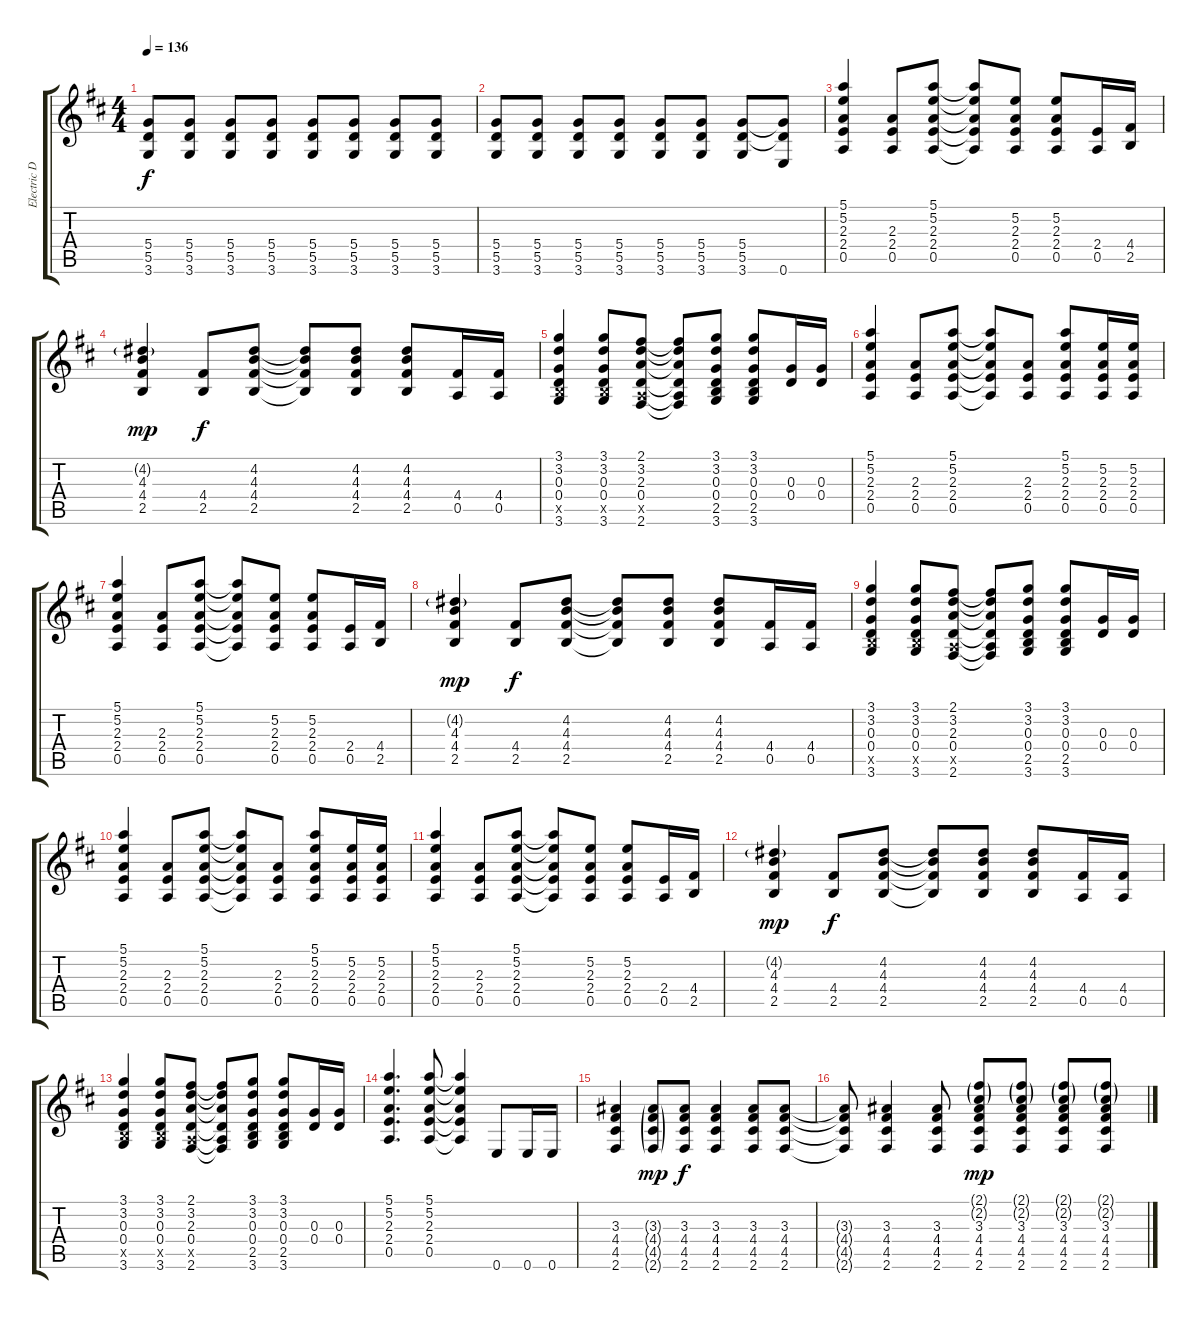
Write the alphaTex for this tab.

\track ("Electric Distortion" "Electric D") {instrument distortionguitar}
\staff {score tabs}
\tuning (E4 B3 G3 D3 A2 E2) {hide}
\ts (4 4)
\tempo 136
\clef g2
\ks d
(5.4 5.5 3.6).8{dy f} (5.4 5.5 3.6).8 (5.4 5.5 3.6).8 (5.4 5.5 3.6).8 (5.4 5.5 3.6).8 (5.4 5.5 3.6).8 (5.4 5.5 3.6).8 (5.4 5.5 3.6).8 |
(5.4 5.5 3.6).8 (5.4 5.5 3.6).8 (5.4 5.5 3.6).8 (5.4 5.5 3.6).8 (5.4 5.5 3.6).8 (5.4 5.5 3.6).8 (5.4 5.5 3.6).8 (5.4{t} 5.5{t} 0.6).8 |
(5.1 5.2 2.3 2.4 0.5).4 (2.3 2.4 0.5).8 (5.1 5.2 2.3 2.4 0.5).8 (5.1{t} 5.2{t} 2.3{t} 2.4{t} 0.5{t}).8 (5.2 2.3 2.4 0.5).8 (5.2 2.3 2.4 0.5).8 (2.4 0.5).16 (4.4 2.5).16 |
(4.2{g} 4.3 4.4 2.5).4{dy mp} (4.4 2.5).8{dy f} (4.2 4.3 4.4 2.5).8 (4.2{t} 4.3{t} 4.4{t} 2.5{t}).8 (4.2 4.3 4.4 2.5).8 (4.2 4.3 4.4 2.5).8 (4.4 0.5).16 (4.4 0.5).16 |
(3.1 3.2 0.3 0.4 2.5{x} 3.6).4 (3.1 3.2 0.3 0.4 2.5{x} 3.6).8 (2.1 3.2 2.3 0.4 0.5{x} 2.6).8 (2.1{t} 3.2{t} 2.3{t} 0.4{t} 0.5{t} 2.6{t}).8 (3.1 3.2 0.3 0.4 2.5 3.6).8 (3.1 3.2 0.3 0.4 2.5 3.6).8 (0.3 0.4).16 (0.3 0.4).16 |
(5.1 5.2 2.3 2.4 0.5).4 (2.3 2.4 0.5).8 (5.1 5.2 2.3 2.4 0.5).8 (5.1{t} 5.2{t} 2.3{t} 2.4{t} 0.5{t}).8 (2.3 2.4 0.5).8 (5.1 5.2 2.3 2.4 0.5).8 (5.2 2.3 2.4 0.5).16 (5.2 2.3 2.4 0.5).16 |
(5.1 5.2 2.3 2.4 0.5).4 (2.3 2.4 0.5).8 (5.1 5.2 2.3 2.4 0.5).8 (5.1{t} 5.2{t} 2.3{t} 2.4{t} 0.5{t}).8 (5.2 2.3 2.4 0.5).8 (5.2 2.3 2.4 0.5).8 (2.4 0.5).16 (4.4 2.5).16 |
(4.2{g} 4.3 4.4 2.5).4{dy mp} (4.4 2.5).8{dy f} (4.2 4.3 4.4 2.5).8 (4.2{t} 4.3{t} 4.4{t} 2.5{t}).8 (4.2 4.3 4.4 2.5).8 (4.2 4.3 4.4 2.5).8 (4.4 0.5).16 (4.4 0.5).16 |
(3.1 3.2 0.3 0.4 2.5{x} 3.6).4 (3.1 3.2 0.3 0.4 2.5{x} 3.6).8 (2.1 3.2 2.3 0.4 0.5{x} 2.6).8 (2.1{t} 3.2{t} 2.3{t} 0.4{t} 0.5{t} 2.6{t}).8 (3.1 3.2 0.3 0.4 2.5 3.6).8 (3.1 3.2 0.3 0.4 2.5 3.6).8 (0.3 0.4).16 (0.3 0.4).16 |
(5.1 5.2 2.3 2.4 0.5).4 (2.3 2.4 0.5).8 (5.1 5.2 2.3 2.4 0.5).8 (5.1{t} 5.2{t} 2.3{t} 2.4{t} 0.5{t}).8 (2.3 2.4 0.5).8 (5.1 5.2 2.3 2.4 0.5).8 (5.2 2.3 2.4 0.5).16 (5.2 2.3 2.4 0.5).16 |
(5.1 5.2 2.3 2.4 0.5).4 (2.3 2.4 0.5).8 (5.1 5.2 2.3 2.4 0.5).8 (5.1{t} 5.2{t} 2.3{t} 2.4{t} 0.5{t}).8 (5.2 2.3 2.4 0.5).8 (5.2 2.3 2.4 0.5).8 (2.4 0.5).16 (4.4 2.5).16 |
(4.2{g} 4.3 4.4 2.5).4{dy mp} (4.4 2.5).8{dy f} (4.2 4.3 4.4 2.5).8 (4.2{t} 4.3{t} 4.4{t} 2.5{t}).8 (4.2 4.3 4.4 2.5).8 (4.2 4.3 4.4 2.5).8 (4.4 0.5).16 (4.4 0.5).16 |
(3.1 3.2 0.3 0.4 2.5{x} 3.6).4 (3.1 3.2 0.3 0.4 2.5{x} 3.6).8 (2.1 3.2 2.3 0.4 0.5{x} 2.6).8 (2.1{t} 3.2{t} 2.3{t} 0.4{t} 0.5{t} 2.6{t}).8 (3.1 3.2 0.3 0.4 2.5 3.6).8 (3.1 3.2 0.3 0.4 2.5 3.6).8 (0.3 0.4).16 (0.3 0.4).16 |
(5.1 5.2 2.3 2.4 0.5).4{d} (5.1 5.2 2.3 2.4 0.5).8 (5.1{t} 5.2{t} 2.3{t} 2.4{t} 0.5{t}).4 0.6.8 0.6.16 0.6.16 |
(3.3 4.4 4.5 2.6).4 (3.3{g} 4.4{g} 4.5{g} 2.6{g}).8{dy mp} (3.3 4.4 4.5 2.6).8{dy f} (3.3 4.4 4.5 2.6).4 (3.3 4.4 4.5 2.6).8 (3.3 4.4 4.5 2.6).8 |
(3.3{t} 4.4{t} 4.5{t} 2.6{t}).8 (3.3 4.4 4.5 2.6).4 (3.3 4.4 4.5 2.6).8 (2.1{g} 2.2{g} 3.3 4.4 4.5 2.6).8{dy mp} (2.1{g} 2.2{g} 3.3 4.4 4.5 2.6).8 (2.1{g} 2.2{g} 3.3 4.4 4.5 2.6).8 (2.1{g} 2.2{g} 3.3 4.4 4.5 2.6).8
